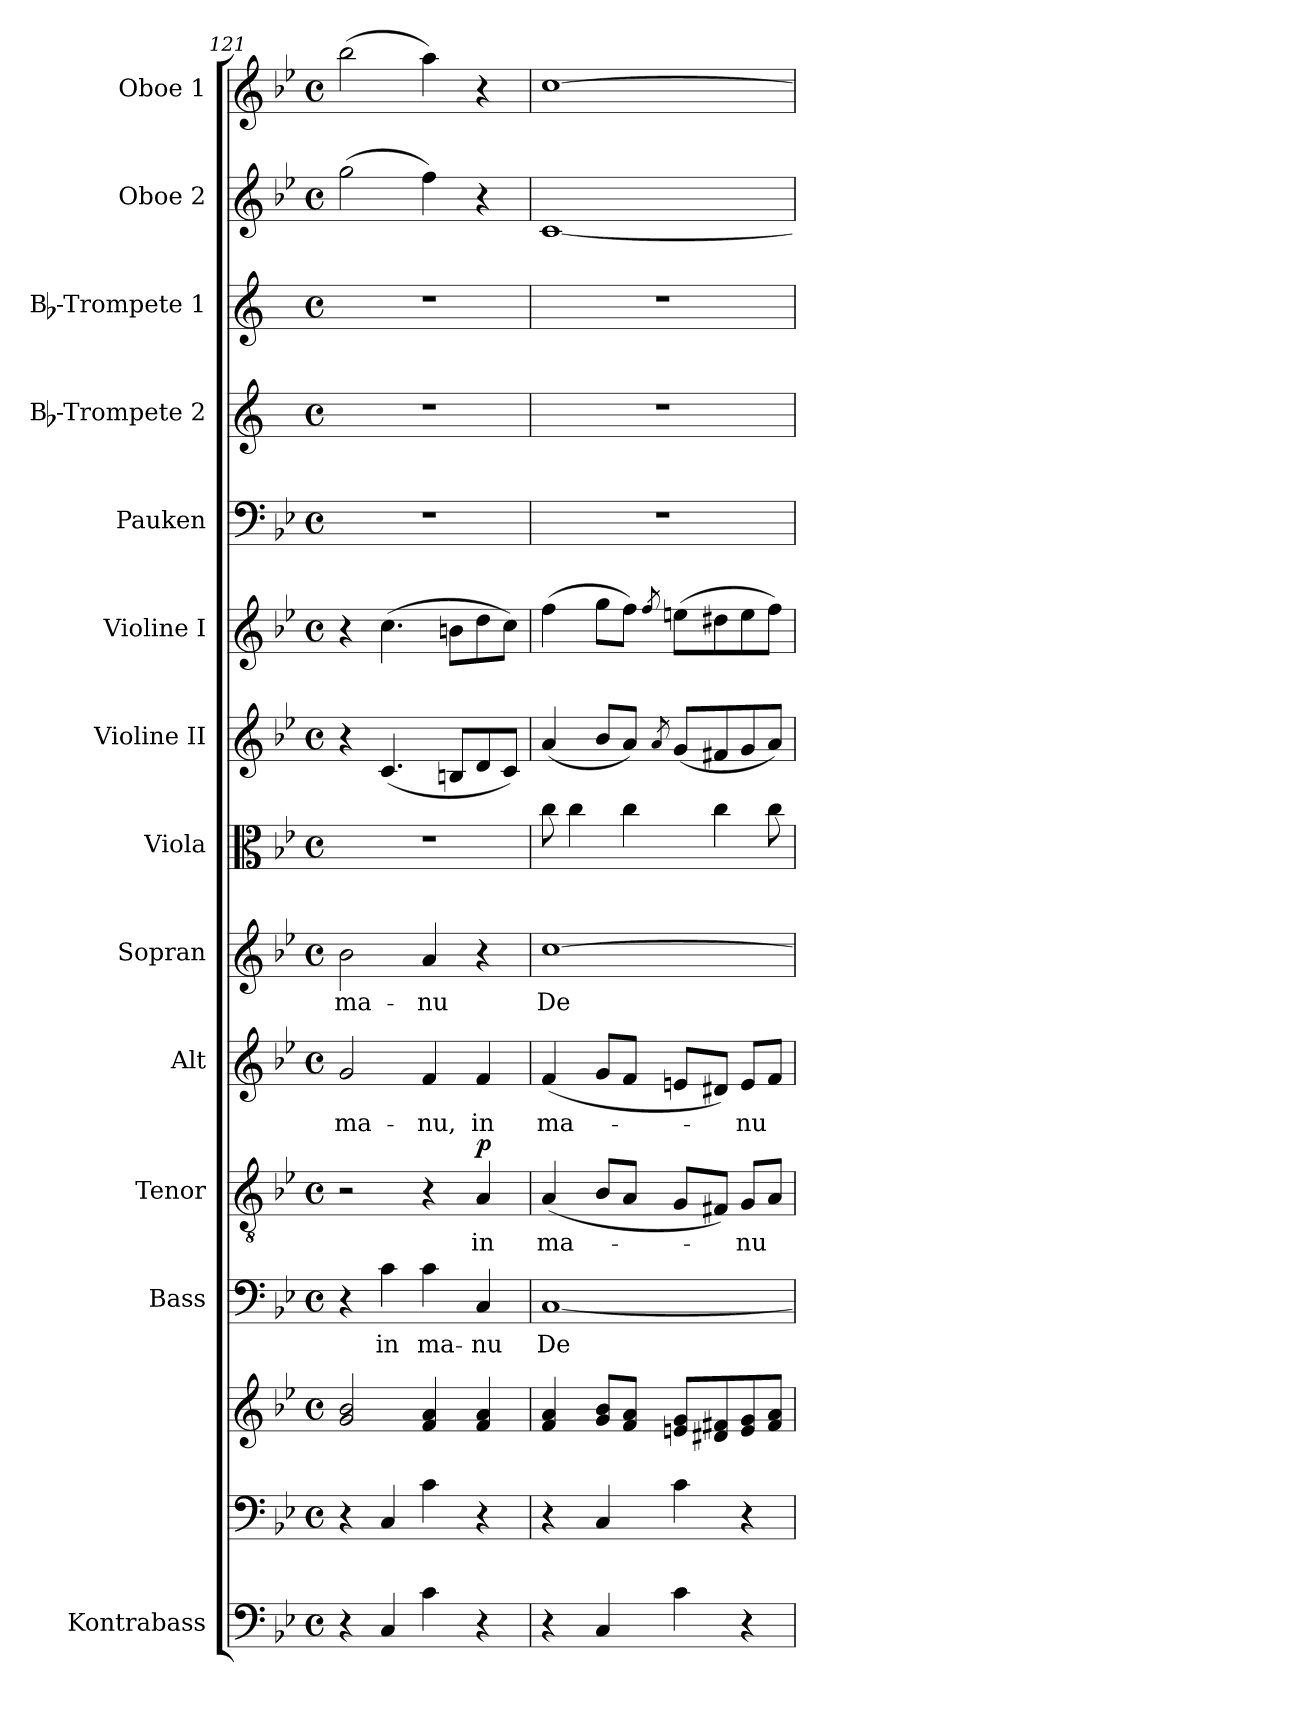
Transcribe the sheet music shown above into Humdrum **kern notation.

**kern	**kern	**kern	**kern	**text	**kern	**text	**dynam	**kern	**text	**kern	**text	**kern	**kern	**kern	**kern	**kern	**kern	**kern	**kern
*part14	*part13	*part13	*part12	*part12	*part11	*part11	*part11	*part10	*part10	*part9	*part9	*part8	*part7	*part6	*part5	*part4	*part3	*part2	*part1
*staff15	*staff14	*staff13	*staff12	*staff12	*staff11	*staff11	*staff11	*staff10	*staff10	*staff9	*staff9	*staff8	*staff7	*staff6	*staff5	*staff4	*staff3	*staff2	*staff1
*I"Kontrabass	*	*	*I"Bass	*	*I"Tenor	*	*	*I"Alt	*	*I"Sopran	*	*I"Viola	*I"Violine II	*I"Violine I	*I"Pauken	*I"Bb-Trompete 2	*I"Bb-Trompete 1	*I"Oboe 2	*I"Oboe 1
*I'Kb.	*	*	*I'B.	*	*I'T.	*	*	*I'A.	*	*I'S.	*	*I'Vla.	*I'Vl. II	*I'Vl. I	*I'Pk.	*I'Bb Trp. 2	*I'Bb Trp. 1	*I'Ob. 2	*I'Ob. 1
*clefF4	*clefF4	*clefG2	*clefF4	*	*clefGv2	*	*	*clefG2	*	*clefG2	*	*clefC3	*clefG2	*clefG2	*clefF4	*clefG2	*clefG2	*clefG2	*clefG2
*ITrd7c12	*	*	*	*	*	*	*	*	*	*	*	*	*	*	*	*ITrd1c2	*ITrd1c2	*	*
*k[b-e-]	*k[b-e-]	*k[b-e-]	*k[b-e-]	*	*k[b-e-]	*	*	*k[b-e-]	*	*k[b-e-]	*	*k[b-e-]	*k[b-e-]	*k[b-e-]	*k[b-e-]	*k[b-e-]	*k[b-e-]	*k[b-e-]	*k[b-e-]
*B-:	*B-:	*B-:	*B-:	*	*B-:	*	*	*B-:	*	*B-:	*	*B-:	*B-:	*B-:	*B-:	*B-:	*B-:	*B-:	*B-:
*M4/4	*M4/4	*M4/4	*M4/4	*	*M4/4	*	*	*M4/4	*	*M4/4	*	*M4/4	*M4/4	*M4/4	*M4/4	*M4/4	*M4/4	*M4/4	*M4/4
*met(c)	*met(c)	*met(c)	*met(c)	*	*met(c)	*	*	*met(c)	*	*met(c)	*	*met(c)	*met(c)	*met(c)	*met(c)	*met(c)	*met(c)	*met(c)	*met(c)
=121	=121	=121	=121	=121	=121	=121	=121	=121	=121	=121	=121	=121	=121	=121	=121	=121	=121	=121	=121
!	!	!	!	!	!	!	!	!	!LO:LY:b	!	!LO:LY:b	!	!	!	!	!	!	!	!
4r	4r	2g/ 2b-/	4r	.	2r	.	.	2g/	ma-	2b-\	ma-	1r	4r	4r	1r	1r	1r	(>2gg\	(>2bb-\
!	!	!	!	!LO:LY:b	!	!	!	!	!	!	!	!	!	!	!	!	!	!	!
4CC/	4C/	.	4c\	in	.	.	.	.	.	.	.	.	(<4.c/	(>4.cc\	.	.	.	.	.
!	!	!	!	!LO:LY:b	!	!	!	!	!LO:LY:b	!	!LO:LY:b	!	!	!	!	!	!	!	!
4C\	4c\	4f/ 4a/	4c\	ma-	4r	.	.	4f/	-nu,	4a/	-nu	.	.	.	.	.	.	4ff\)	4aa\)
.	.	.	.	.	.	.	.	.	.	.	.	.	8Bn/L	8bn\L	.	.	.	.	.
!	!	!	!	!LO:LY:b	!	!LO:LY:b	!LO:DY:a	!	!LO:LY:b	!	!	!	!	!	!	!	!	!	!
4r	4r	4f/ 4a/	4C/	-nu	4A/	in	p	4f/	in	4r	.	.	8d/	8dd\	.	.	.	4r	4r
.	.	.	.	.	.	.	.	.	.	.	.	.	8c/J)	8cc\J)	.	.	.	.	.
=122	=122	=122	=122	=122	=122	=122	=122	=122	=122	=122	=122	=122	=122	=122	=122	=122	=122	=122	=122
!	!	!	!	!LO:LY:b	!	!LO:LY:b	!	!	!LO:LY:b	!	!LO:LY:b	!	!	!	!	!	!	!	!
4r	4r	4f/ 4a/	[1C	De-	(<4A/	ma-	.	(<4f/	ma-	[1cc	De-	8cc\	(<4a/	(>4ff\	1r	1r	1r	[1c	[1cc
.	.	.	.	.	.	.	.	.	.	.	.	4cc\	.	.	.	.	.	.	.
4CC/	4C/	8g/ 8b-/L	.	.	8B-/L	.	.	8g/L	.	.	.	.	8b-/L	8gg\L	.	.	.	.	.
.	.	8f/ 8a/J	.	.	8A/J	.	.	8f/J	.	.	.	4cc\	8a/J)	8ff\J)	.	.	.	.	.
.	.	.	.	.	.	.	.	.	.	.	.	.	8qa/	8qff/	.	.	.	.	.
4C\	4c\	8en/ 8g/L	.	.	8G/L	.	.	8en/L	.	.	.	.	(<8g/L	(>8een\L	.	.	.	.	.
.	.	8d#X/ 8f#X/	.	.	8F#X/J)	.	.	8d#X/J)	.	.	.	4cc\	8f#X/	8dd#X\	.	.	.	.	.
!	!	!	!	!	!	!LO:LY:b	!	!	!LO:LY:b	!	!	!	!	!	!	!	!	!	!
4r	4r	8e/ 8g/	.	.	8G/L	-nu	.	8e/L	-nu	.	.	.	8g/	8ee\	.	.	.	.	.
.	.	8f#/ 8a/J	.	.	8A/J	.	.	8f/J	.	.	.	8cc\	8a/J)	8ff\J)	.	.	.	.	.
=	=	=	=	=	=	=	=	=	=	=	=	=	=	=	=	=	=	=	=
*-	*-	*-	*-	*-	*-	*-	*-	*-	*-	*-	*-	*-	*-	*-	*-	*-	*-	*-	*-
